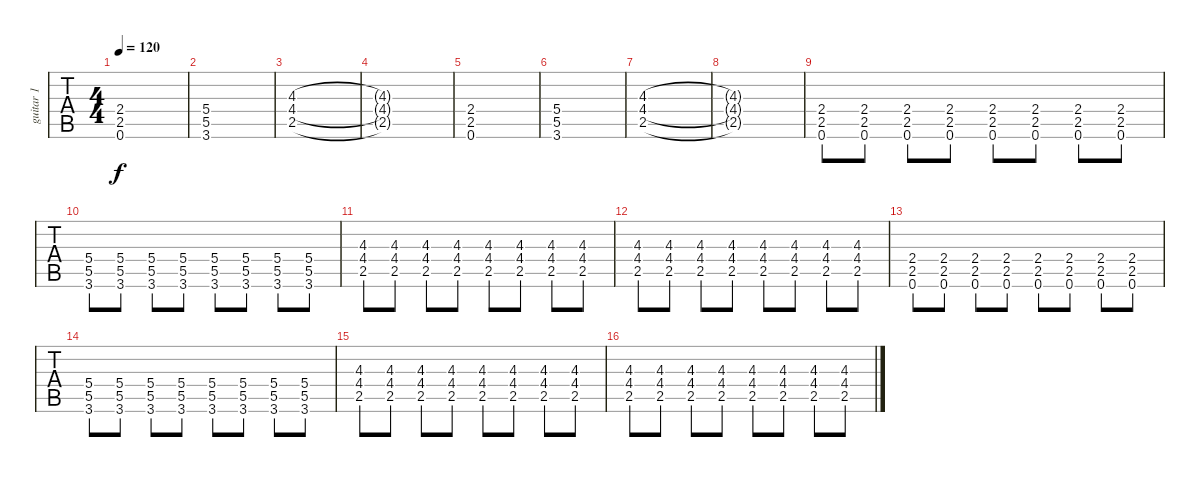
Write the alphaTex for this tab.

\track ("guitar 1" "guitar 1") {instrument distortionguitar}
\staff {tabs}
\tuning (D4 A3 F3 C3 G2 D2) {hide}
\ts (4 4)
\tempo 120
\clef g2
\ks eminor
(2.4 2.5 0.6).1{dy f instrument distortionguitar} |
(5.4 5.5 3.6).1 |
(4.3 4.4 2.5).1 |
(4.3{t} 4.4{t} 2.5{t}).1 |
(2.4 2.5 0.6).1 |
(5.4 5.5 3.6).1 |
(4.3 4.4 2.5).1 |
(4.3{t} 4.4{t} 2.5{t}).1 |
(2.4 2.5 0.6).8 (2.4 2.5 0.6).8 (2.4 2.5 0.6).8 (2.4 2.5 0.6).8 (2.4 2.5 0.6).8 (2.4 2.5 0.6).8 (2.4 2.5 0.6).8 (2.4 2.5 0.6).8 |
(5.4 5.5 3.6).8 (5.4 5.5 3.6).8 (5.4 5.5 3.6).8 (5.4 5.5 3.6).8 (5.4 5.5 3.6).8 (5.4 5.5 3.6).8 (5.4 5.5 3.6).8 (5.4 5.5 3.6).8 |
(4.3 4.4 2.5).8 (4.3 4.4 2.5).8 (4.3 4.4 2.5).8 (4.3 4.4 2.5).8 (4.3 4.4 2.5).8 (4.3 4.4 2.5).8 (4.3 4.4 2.5).8 (4.3 4.4 2.5).8 |
(4.3 4.4 2.5).8 (4.3 4.4 2.5).8 (4.3 4.4 2.5).8 (4.3 4.4 2.5).8 (4.3 4.4 2.5).8 (4.3 4.4 2.5).8 (4.3 4.4 2.5).8 (4.3 4.4 2.5).8 |
(2.4 2.5 0.6).8 (2.4 2.5 0.6).8 (2.4 2.5 0.6).8 (2.4 2.5 0.6).8 (2.4 2.5 0.6).8 (2.4 2.5 0.6).8 (2.4 2.5 0.6).8 (2.4 2.5 0.6).8 |
(5.4 5.5 3.6).8 (5.4 5.5 3.6).8 (5.4 5.5 3.6).8 (5.4 5.5 3.6).8 (5.4 5.5 3.6).8 (5.4 5.5 3.6).8 (5.4 5.5 3.6).8 (5.4 5.5 3.6).8 |
(4.3 4.4 2.5).8 (4.3 4.4 2.5).8 (4.3 4.4 2.5).8 (4.3 4.4 2.5).8 (4.3 4.4 2.5).8 (4.3 4.4 2.5).8 (4.3 4.4 2.5).8 (4.3 4.4 2.5).8 |
(4.3 4.4 2.5).8 (4.3 4.4 2.5).8 (4.3 4.4 2.5).8 (4.3 4.4 2.5).8 (4.3 4.4 2.5).8 (4.3 4.4 2.5).8 (4.3 4.4 2.5).8 (4.3 4.4 2.5).8
